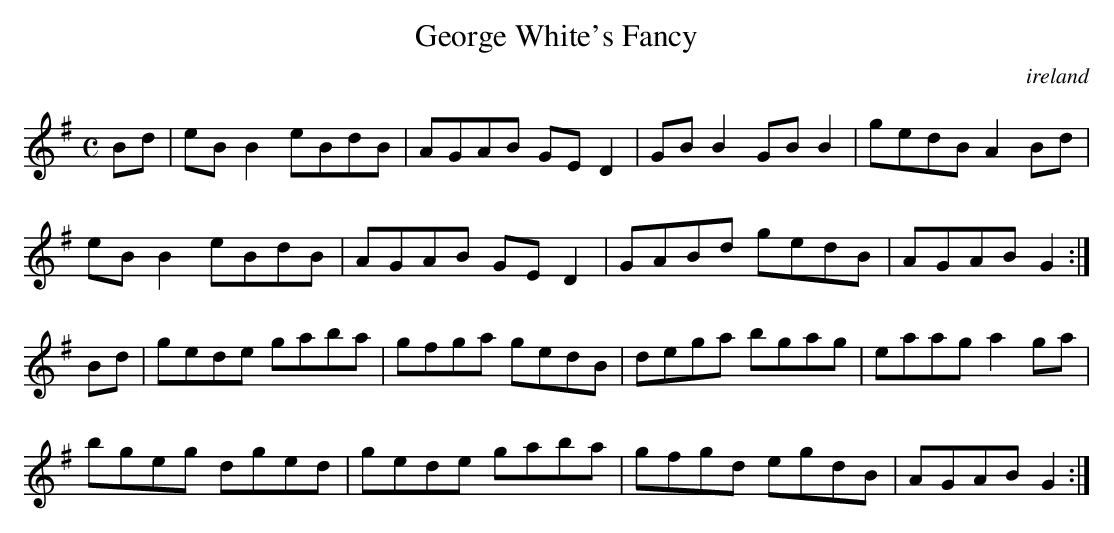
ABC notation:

X:1
T:George White's Fancy
O:ireland
M:C
L:1/8
K:G Major
Bd|eBB2 eBdB|AGAB GED2|GBB2 GBB2|gedB A2Bd|!
eBB2 eBdB|AGAB GED2|GABd gedB|AGAB G2:|!
Bd|gede gaba|gfga gedB|dega bgag|eaag a2ga|!
bgeg dged|gede gaba|gfgd egdB|AGAB G2:|!
